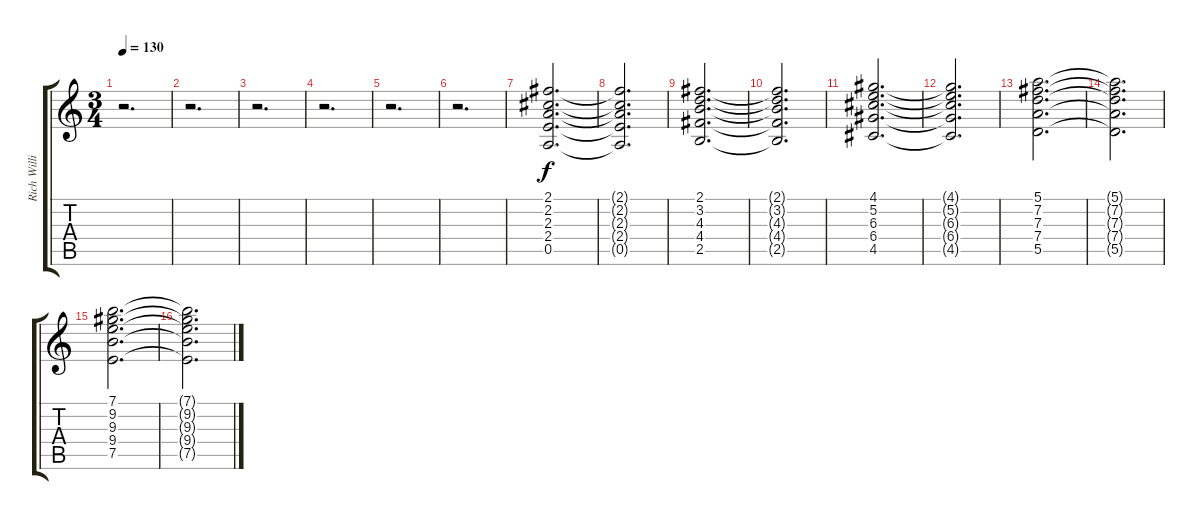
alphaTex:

\track ("Rich Williams (Guitar)" "Rich Willi") {instrument electricguitarjazz}
\staff {score tabs}
\tuning (E4 B3 G3 D3 A2 E2) {hide}
\ts (3 4)
\tempo 130
\clef g2
\ks c
r.2{d dy f} |
r.2{d} |
r.2{d} |
r.2{d} |
r.2{d} |
r.2{d} |
(2.1 2.2 2.3 2.4 0.5).2{d} |
(2.1{t} 2.2{t} 2.3{t} 2.4{t} 0.5{t}).2{d} |
(2.1 3.2 4.3 4.4 2.5).2{d} |
(2.1{t} 3.2{t} 4.3{t} 4.4{t} 2.5{t}).2{d} |
(4.1 5.2 6.3 6.4 4.5).2{d} |
(4.1{t} 5.2{t} 6.3{t} 6.4{t} 4.5{t}).2{d} |
(5.1 7.2 7.3 7.4 5.5).2{d} |
(5.1{t} 7.2{t} 7.3{t} 7.4{t} 5.5{t}).2{d} |
(7.1 9.2 9.3 9.4 7.5).2{d} |
(7.1{t} 9.2{t} 9.3{t} 9.4{t} 7.5{t}).2{d}
